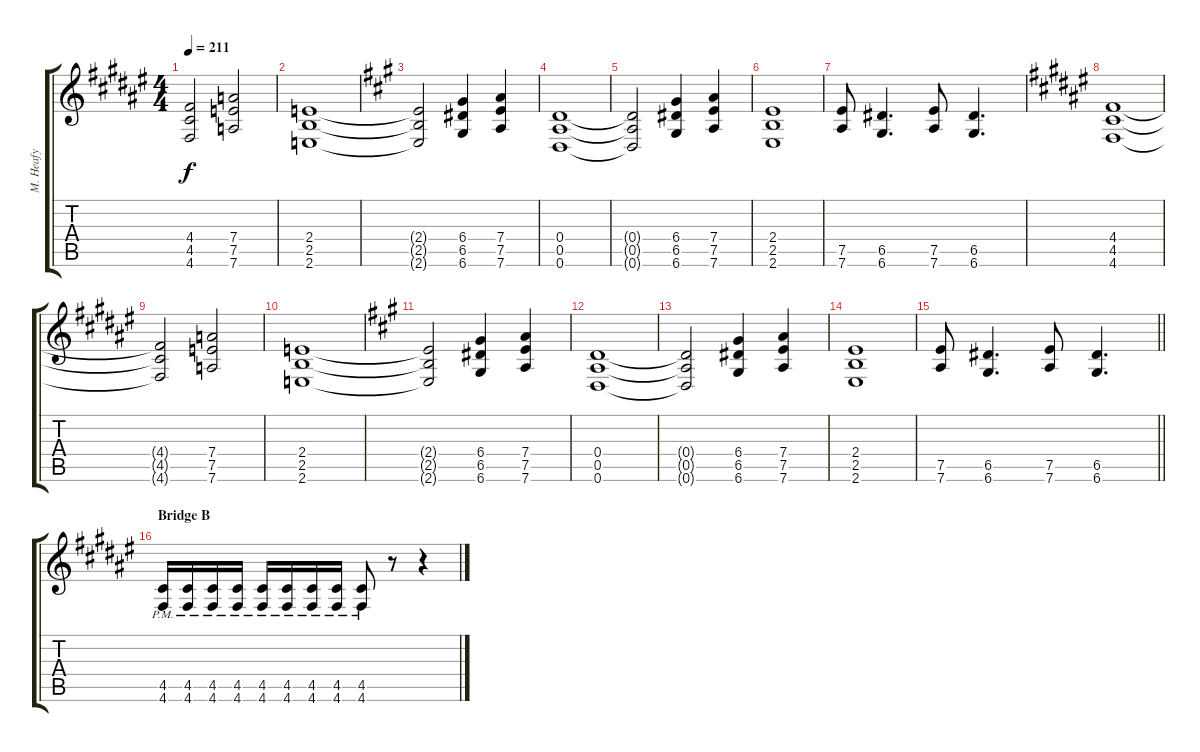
\track ("M. Heafy" "M. Heafy") {instrument overdrivenguitar}
\staff {score tabs}
\tuning (E4 B3 G3 D3 A2 D2) {hide}
\ts (4 4)
\tempo 211
\clef g2
\ks d#minor
(4.4{t} 4.5{t} 4.6{t}).2{dy f} (7.4 7.5 7.6).2 |
(2.4 2.5 2.6).1 |
\ks f#minor
(2.4{t} 2.5{t} 2.6{t}).2 (6.4 6.5 6.6).4 (7.4 7.5 7.6).4 |
(0.4 0.5 0.6).1 |
(0.4{t} 0.5{t} 0.6{t}).2 (6.4 6.5 6.6).4 (7.4 7.5 7.6).4 |
(2.4 2.5 2.6).1 |
(7.5 7.6).8 (6.5 6.6).4{d} (7.5 7.6).8 (6.5 6.6).4{d} |
\ks d#minor
(4.4 4.5 4.6).1 |
(4.4{t} 4.5{t} 4.6{t}).2 (7.4 7.5 7.6).2 |
(2.4 2.5 2.6).1 |
\ks f#minor
(2.4{t} 2.5{t} 2.6{t}).2 (6.4 6.5 6.6).4 (7.4 7.5 7.6).4 |
(0.4 0.5 0.6).1 |
(0.4{t} 0.5{t} 0.6{t}).2 (6.4 6.5 6.6).4 (7.4 7.5 7.6).4 |
(2.4 2.5 2.6).1 |
\barLineRight lightlight
(7.5 7.6).8 (6.5 6.6).4{d} (7.5 7.6).8 (6.5 6.6).4{d} |
\section ("" "Bridge B")
\ks d#minor
(4.5{pm} 4.6{pm}).16{volume 13 balance 1 instrument overdrivenguitar} (4.5{pm} 4.6{pm}).16 (4.5{pm} 4.6{pm}).16 (4.5{pm} 4.6{pm}).16 (4.5{pm} 4.6{pm}).16 (4.5{pm} 4.6{pm}).16 (4.5{pm} 4.6{pm}).16 (4.5{pm} 4.6{pm}).16 (4.5{pm} 4.6{pm}).8 r.8 r.4
